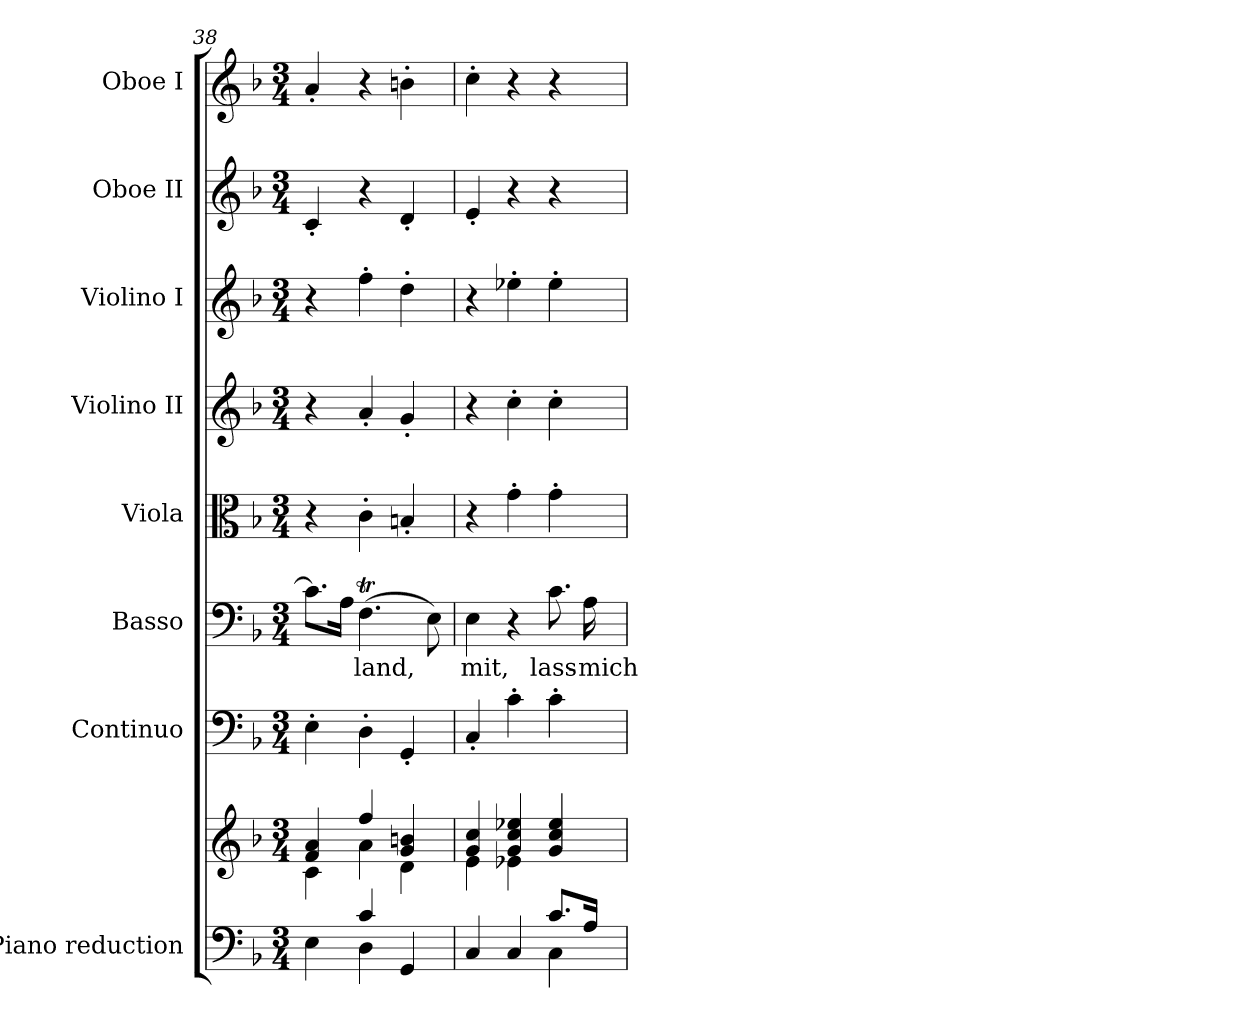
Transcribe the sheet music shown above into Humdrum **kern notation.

**kern	**kern	**kern	**kern	**text	**kern	**kern	**kern	**kern	**kern
*part8	*part8	*part7	*part6	*part6	*part5	*part4	*part3	*part2	*part1
*staff9	*staff8	*staff7	*staff6	*staff6	*staff5	*staff4	*staff3	*staff2	*staff1
*I"Piano reduction	*	*I"Continuo	*I"Basso	*	*I"Viola	*I"Violino II	*I"Violino I	*I"Oboe II	*I"Oboe I
*I'Pno	*	*	*	*	*	*	*	*I'Ob	*I'Ob
*clefF4	*clefG2	*clefF4	*clefF4	*	*clefC3	*clefG2	*clefG2	*clefG2	*clefG2
*k[b-]	*k[b-]	*k[b-]	*k[b-]	*	*k[b-]	*k[b-]	*k[b-]	*k[b-]	*k[b-]
*M3/4	*M3/4	*M3/4	*M3/4	*	*M3/4	*M3/4	*M3/4	*M3/4	*M3/4
=38	=38	=38	=38	=38	=38	=38	=38	=38	=38
*^	*^	*	*	*	*	*	*	*	*
4ryy	4E\	4f/ 4a/	4c\	4E'\	8.c\L]	.	4r	4r	4r	4c'/	4a'/
.	.	.	.	.	16A\Jk	.	.	.	.	.	.
!	!	!	!	!	!	!LO:LY:b	!	!	!	!	!
4c/	4D\	4ff/	4a\	4D'\	(4.FT\	-land,	4c'\	4a'/	4ff'\	4r	4r
4GG/	4ryy	4g/ 4bn/	4d\	4GG'/	.	.	4Bn'/	4g'/	4dd'\	4d'/	4bn'\
.	.	.	.	.	8E\)	.	.	.	.	.	.
=39	=39	=39	=39	=39	=39	=39	=39	=39	=39	=39	=39
!	!	!	!	!	!	!LO:LY:b	!	!	!	!	!
2ryy	4C/	4g/ 4cc/	4e\	4C'/	4E\	mit,	4r	4r	4r	4e'/	4cc'\
.	4C/	4g/ 4cc/ 4ee-X/	4e-X\	4c'\	4r	.	4g'\	4cc'\	4ee-X'\	4r	4r
!	!	!	!	!	!	!LO:LY:b	!	!	!	!	!
8.c/L	4C\	4g/ 4cc/ 4ee-/	4ryy	4c'\	8.c\	lass-	4g'\	4cc'\	4ee-'\	4r	4r
!	!	!	!	!	!	!LO:LY:b	!	!	!	!	!
16A/Jk	.	.	.	.	16A\	-mich	.	.	.	.	.
*v	*v	*	*	*	*	*	*	*	*	*	*
*	*v	*v	*	*	*	*	*	*	*	*
=	=	=	=	=	=	=	=	=	=
*-	*-	*-	*-	*-	*-	*-	*-	*-	*-
